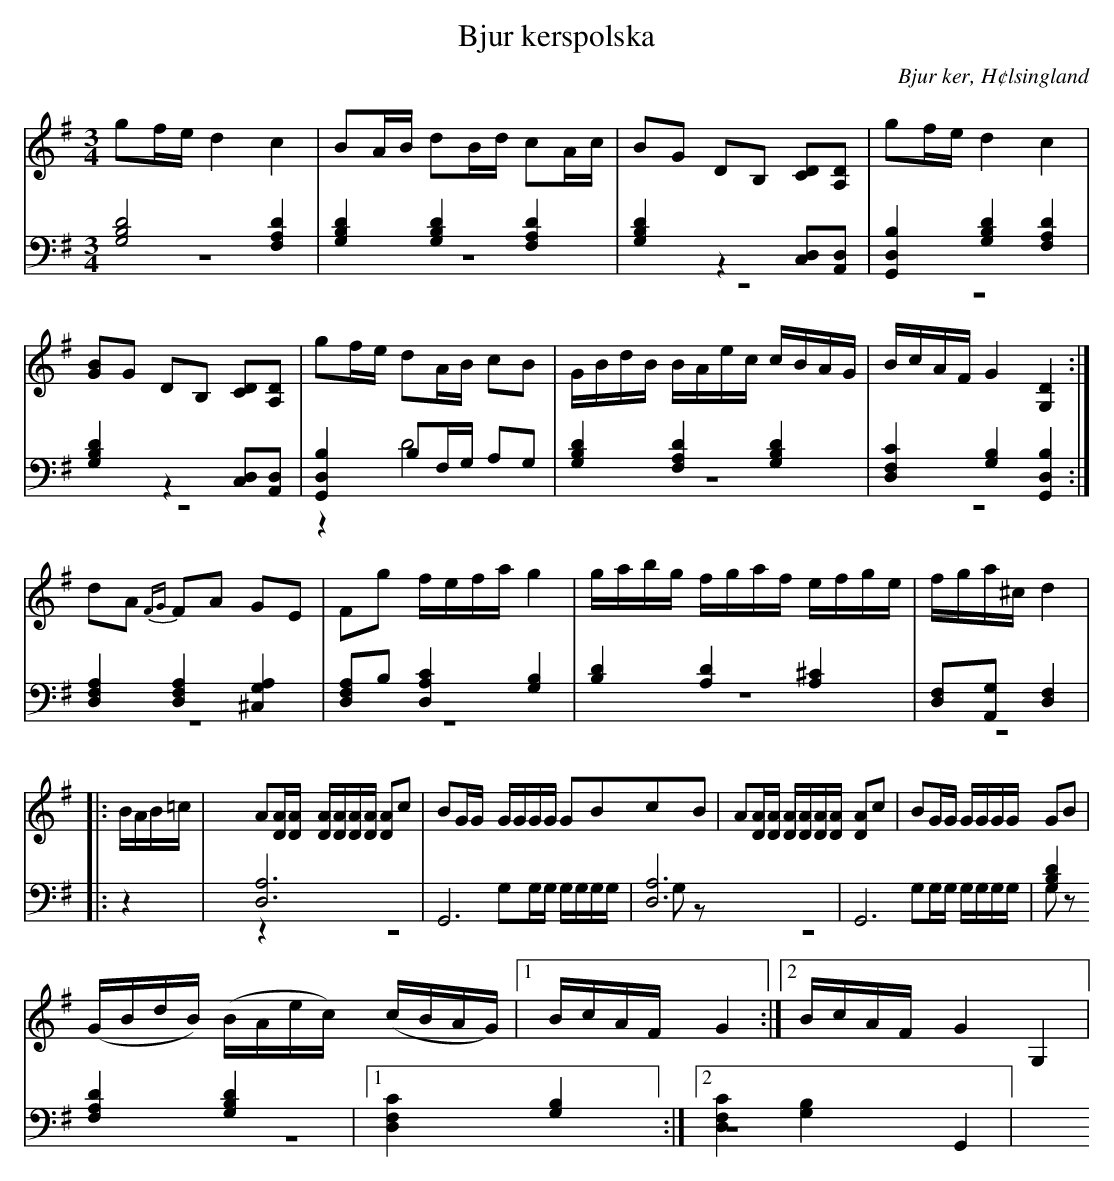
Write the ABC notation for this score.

X:1
T: Bjur kerspolska
O: Bjur ker, H¢lsingland
M: 3/4
L: 1/8
K: G
V:1
V:2
V:3 merge
V:1
gf/e/ d2 c2|BA/B/ dB/d/ cA/c/| BG DB, [CD][A,D]|gf/e/ d2 c2|
[GB]G DB, [CD][A,D] |gf/e/ dA/B/ cB|G/B/d/B/ B/A/e/c/ c/B/A/G/|B/c/A/F/ G2 [G,2D2]:|
dA {FG}FA GE|Fg f/e/f/a/ g2|g/a/b/g/ f/g/a/f/ e/f/g/e/ |f/g/a/^c/ d2 |
|:B/A/B/=c/|A[D/A/][D/A/] [D/A/][D/A/][D/A/][D/A/] [DA]c|BG/G/ G/G/G/G/ GB1/3c1/3B1/3|A[D/A/][D/A/] [D/A/][D/A/][D/A/][D/A/] [DA]c|BG/G/ G/G/G/G/ GB|
(G/B/d/B/) (B/A/e/c/) (c/B/A/G/)|1 B/c/A/F/ G2:|2 B/c/A/F/ G2 G,2|
V:2 clef=bass
[G,4B,4D4] [F,2A,2 D2]|[G,2B,2D2] [G,2B,2D2] [F,2A,2 D2]|[G,2B,2D2] z2 [C,D,][A,,D,]|[G,,2D,2B,2] [G,2B,2D2] [F,2A,2 D2]|[G,2B,2D2] z2 [C,D,][A,,D,]|
[G,,2D,2B,2] B,F,/G,/ A,G,|[G,2B,2D2] [F,2A,2 D2] [G,2B,2D2]|[D,2F,2C2] [G,2B,2][G,,2D,2B,2]:|
[D,2F,2A,2] [D,2F,2A,2] [^C,2G,2A,2]|[D,F,A,]B, [D,2A,2C2] [G,2B,2]|[B,2D2] [A,2D2] [A,2^C2]|[D,F,][A,,G,] [D,2F,2]|
|:z2|[D,6A,6]|G,,6|[D,6A,6]|G,,6|
[G,2B,2D2] [F,2A,2 D2] [G,2B,2D2]|1 [D,2F,2C2] [G,2B,2] :|2 [D,2F,2C2] [G,2B,2] G,,2|
V:3  clef=bass
z6|z6|z6|z6|
z6|z2 D4|z6|z6:|
z6|z6|z6|z6|
|:z2|z6|G,G,/G,/ G,/G,/G,/G,/ G,z|z6 |G,G,/G,/ G,/G,/G,/G,/ G,z|
z6|1 z6:|
